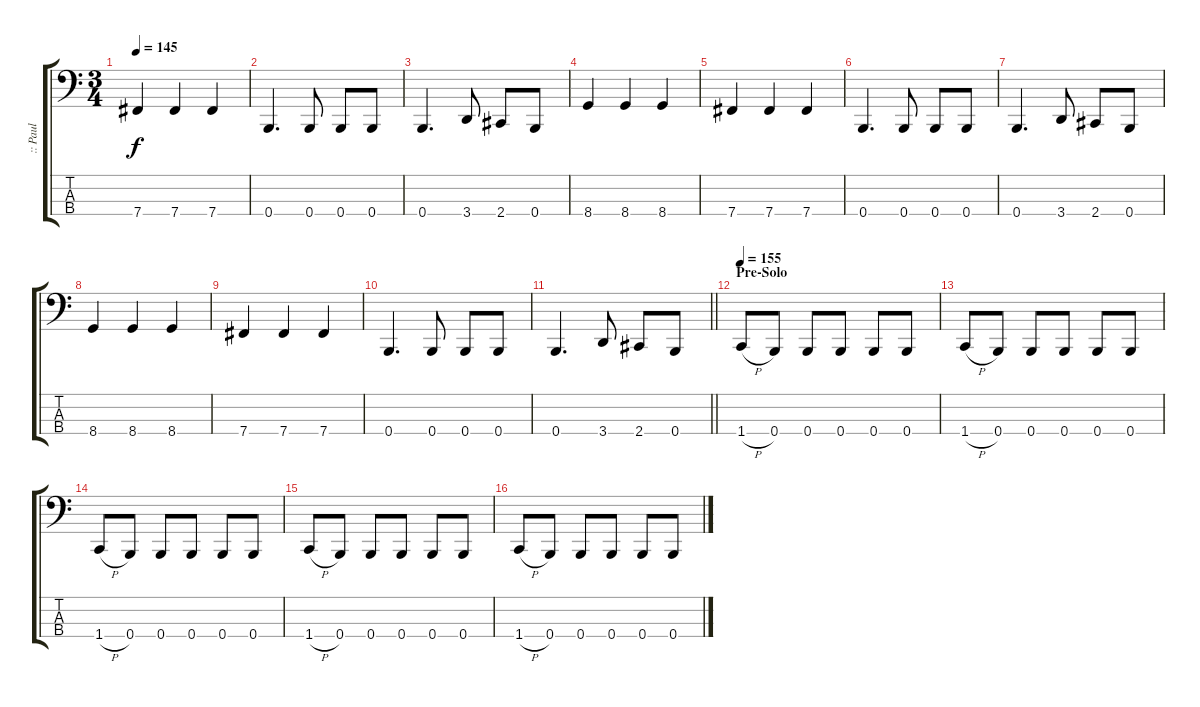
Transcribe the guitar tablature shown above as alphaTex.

\track ("   :: Paul Dedrick Gray #2 ::" "   :: Paul") {instrument electricbassfinger}
\staff {score tabs}
\tuning (E2 B1 Gb1 B0) {hide}
\ts (3 4)
\tempo 145
\clef f4
\ks c
7.4.4{dy f} 7.4.4 7.4.4 |
0.4.4{d} 0.4.8 0.4.8 0.4.8 |
0.4.4{d} 3.4.8 2.4.8 0.4.8 |
8.4.4 8.4.4 8.4.4 |
7.4.4 7.4.4 7.4.4 |
0.4.4{d} 0.4.8 0.4.8 0.4.8 |
0.4.4{d} 3.4.8 2.4.8 0.4.8 |
8.4.4 8.4.4 8.4.4 |
7.4.4 7.4.4 7.4.4 |
0.4.4{d} 0.4.8 0.4.8 0.4.8 |
\barLineRight lightlight
0.4.4{d} 3.4.8 2.4.8 0.4.8 |
\section ("" "Pre-Solo")
\tempo 155
1.4{h}.8 0.4.8 0.4.8 0.4.8 0.4.8 0.4.8 |
1.4{h}.8 0.4.8 0.4.8 0.4.8 0.4.8 0.4.8 |
1.4{h}.8 0.4.8 0.4.8 0.4.8 0.4.8 0.4.8 |
1.4{h}.8 0.4.8 0.4.8 0.4.8 0.4.8 0.4.8 |
1.4{h}.8 0.4.8 0.4.8 0.4.8 0.4.8 0.4.8
